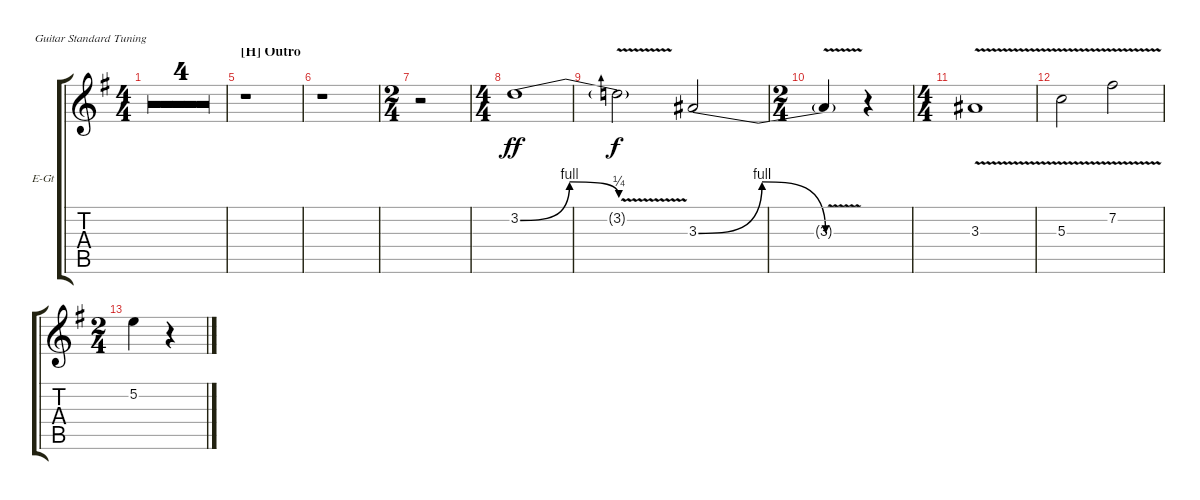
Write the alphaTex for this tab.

\defaultSystemsLayout 4
\bracketExtendMode groupsimilarinstruments
\firstSystemTrackNameOrientation horizontal
\otherSystemsTrackNameOrientation horizontal
\track ("Guitar 3" "E-Gt") {multiBarRest instrument overdrivenguitar}
\staff {score tabs}
\tuning (E4 B3 G3 D3 A2 E2)
\ts (4 4)
\tempo 120
\clef g2
\ks g
r.1{dy mf} |
r.1 |
r.1 |
r.1 |
\section ("H" "Outro")
r.1 |
r.1 |
\ts (2 4)
r.2 |
\ts (4 4)
3.2{be (bendrelease 0 0 30 4 30 4 60 1)}.1{dy ff} |
3.2{v t}.2{dy f} 3.3{be (bendrelease 0 0 30 4 30 4 60 0)}.2 |
\ts (2 4)
3.3{v t}.4 r.4 |
\ts (4 4)
3.3{v}.1 |
5.3{v}.2 7.2{v}.2 |
\ts (2 4)
5.2.4 r.4
